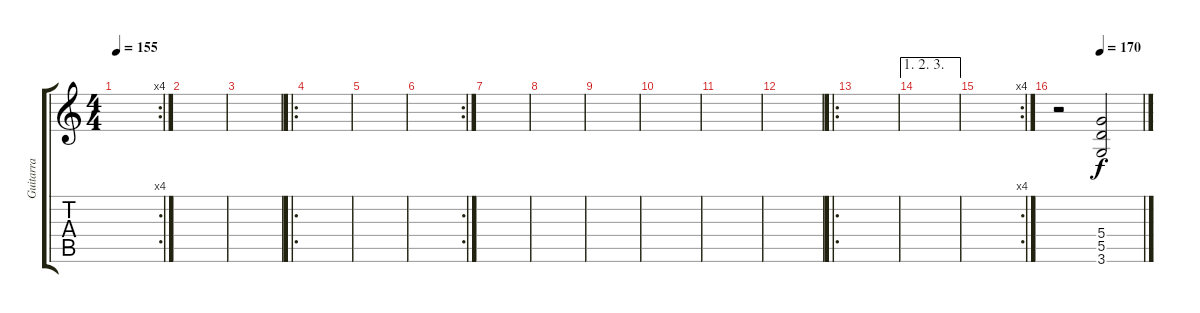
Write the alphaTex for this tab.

\track ("Guitarra " "Guitarra ") {instrument distortionguitar}
\staff {score tabs}
\tuning (E4 B3 G3 D3 A2 E2) {hide}
\rc 4
\ts (4 4)
\tempo 155
\clef g2
\ks c
|
|
|
\ro
|
|
\rc 2
|
|
|
|
|
|
|
\ro
|
\ae (1 2 3)
|
\rc 4
|
\tempo (170 0.5)
r.2 (5.4 5.5 3.6).2
